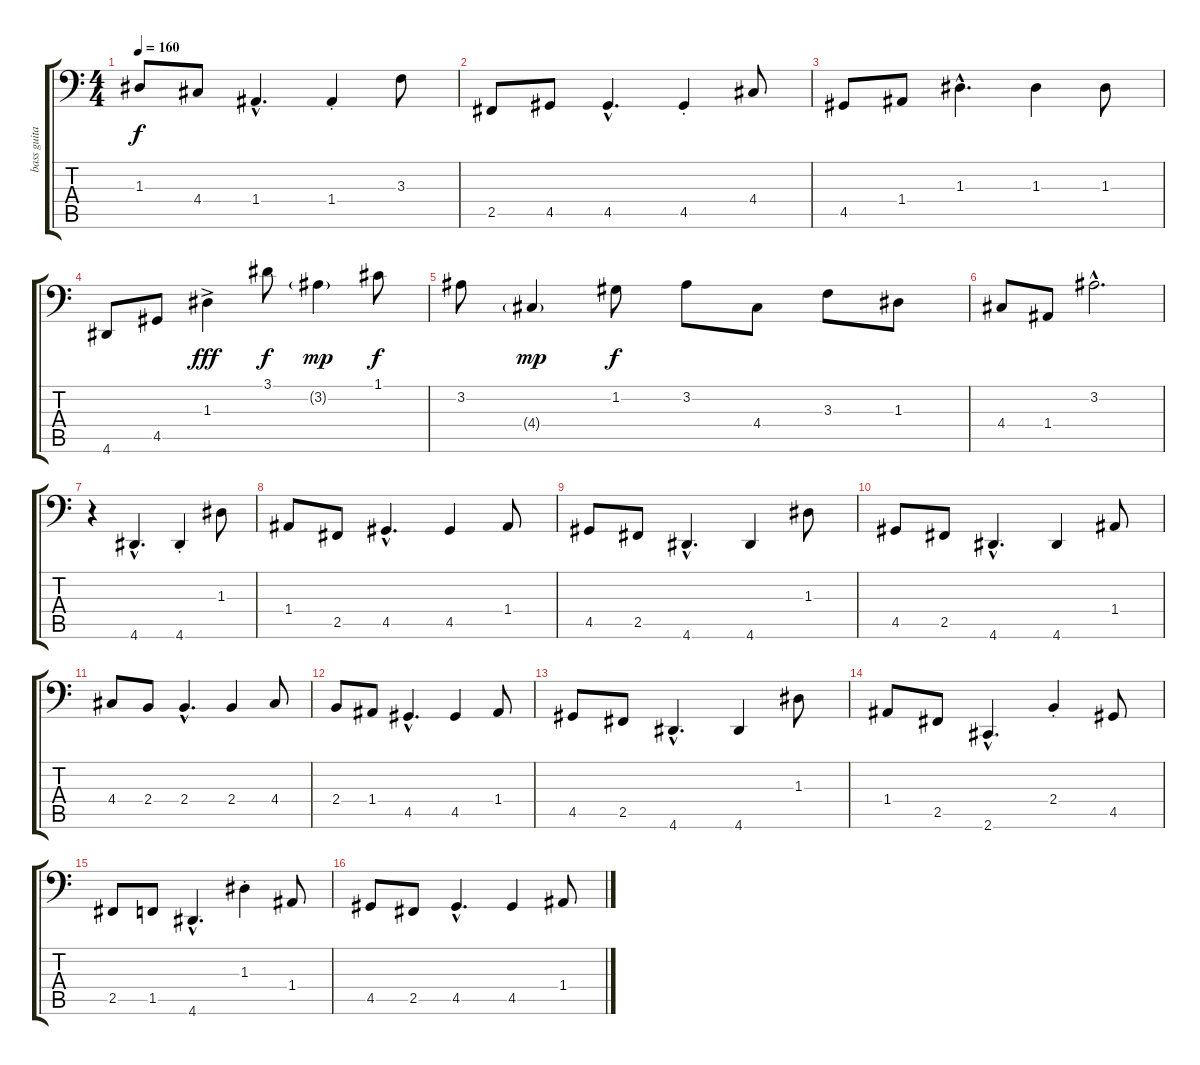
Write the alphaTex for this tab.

\track ("bass guitar" "bass guita") {instrument electricbasspick}
\staff {score tabs}
\tuning (C3 G2 D2 A1 E1 B0) {hide}
\ts (4 4)
\tempo 160
\clef f4
\ks c
1.3.8{dy f} 4.4.8 1.4{hac}.4{d} 1.4{st}.4 3.3.8 |
2.5.8 4.5.8 4.5{hac}.4{d} 4.5{st}.4 4.4.8 |
4.5.8 1.4.8 1.3{hac}.4{d} 1.3.4 1.3.8 |
4.6.8 4.5.8 1.3{ac}.4{dy fff} 3.1.8{dy f} 3.2{g}.4{dy mp} 1.1.8{dy f} |
3.2.8 4.4{g}.4{dy mp} 1.2.8{dy f} 3.2.8 4.4.8 3.3.8 1.3.8 |
4.4.8 1.4.8 3.2{hac}.2{d} |
r.4 4.6{hac}.4{d} 4.6{st}.4 1.3.8 |
1.4.8 2.5.8 4.5{hac}.4{d} 4.5.4 1.4.8 |
4.5.8 2.5.8 4.6{hac}.4{d} 4.6.4 1.3.8 |
4.5.8 2.5.8 4.6{hac}.4{d} 4.6.4 1.4.8 |
4.4.8 2.4.8 2.4{hac}.4{d} 2.4.4 4.4.8 |
2.4.8 1.4.8 4.5{hac}.4{d} 4.5.4 1.4.8 |
4.5.8 2.5.8 4.6{hac}.4{d} 4.6.4 1.3.8 |
1.4.8 2.5.8 2.6{hac}.4{d} 2.4{st}.4 4.5.8 |
2.5.8 1.5.8 4.6{hac}.4{d} 1.3{st}.4 1.4.8 |
4.5.8 2.5.8 4.5{hac}.4{d} 4.5.4 1.4.8
